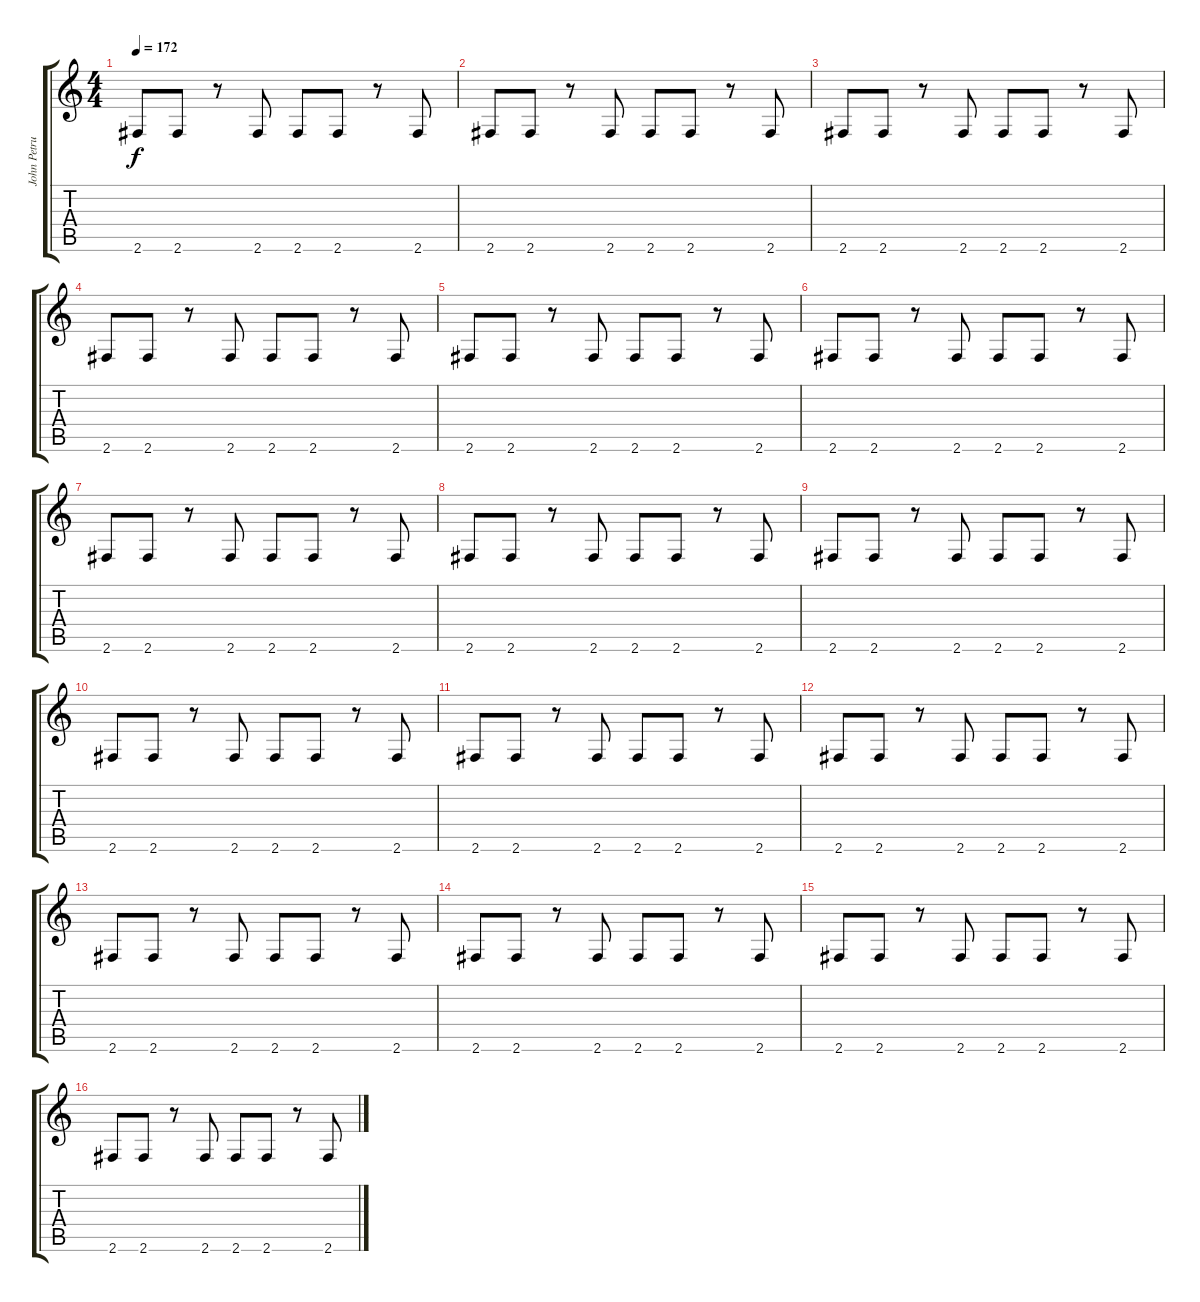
\track ("John Petrucci" "John Petru") {instrument distortionguitar}
\staff {score tabs}
\tuning (E4 B3 G3 D3 A2 E2) {hide}
\ts (4 4)
\tempo 172
\clef g2
\ks c
2.6.8{dy f} 2.6.8 r.8 2.6.8 2.6.8 2.6.8 r.8 2.6.8 |
2.6.8 2.6.8 r.8 2.6.8 2.6.8 2.6.8 r.8 2.6.8 |
2.6.8 2.6.8 r.8 2.6.8 2.6.8 2.6.8 r.8 2.6.8 |
2.6.8 2.6.8 r.8 2.6.8 2.6.8 2.6.8 r.8 2.6.8 |
2.6.8 2.6.8 r.8 2.6.8 2.6.8 2.6.8 r.8 2.6.8 |
2.6.8 2.6.8 r.8 2.6.8 2.6.8 2.6.8 r.8 2.6.8 |
2.6.8 2.6.8 r.8 2.6.8 2.6.8 2.6.8 r.8 2.6.8 |
2.6.8 2.6.8 r.8 2.6.8 2.6.8 2.6.8 r.8 2.6.8 |
2.6.8 2.6.8 r.8 2.6.8 2.6.8 2.6.8 r.8 2.6.8 |
2.6.8 2.6.8 r.8 2.6.8 2.6.8 2.6.8 r.8 2.6.8 |
2.6.8 2.6.8 r.8 2.6.8 2.6.8 2.6.8 r.8 2.6.8 |
2.6.8 2.6.8 r.8 2.6.8 2.6.8 2.6.8 r.8 2.6.8 |
2.6.8 2.6.8 r.8 2.6.8 2.6.8 2.6.8 r.8 2.6.8 |
2.6.8 2.6.8 r.8 2.6.8 2.6.8 2.6.8 r.8 2.6.8 |
2.6.8 2.6.8 r.8 2.6.8 2.6.8 2.6.8 r.8 2.6.8 |
2.6.8 2.6.8 r.8 2.6.8 2.6.8 2.6.8 r.8 2.6.8
